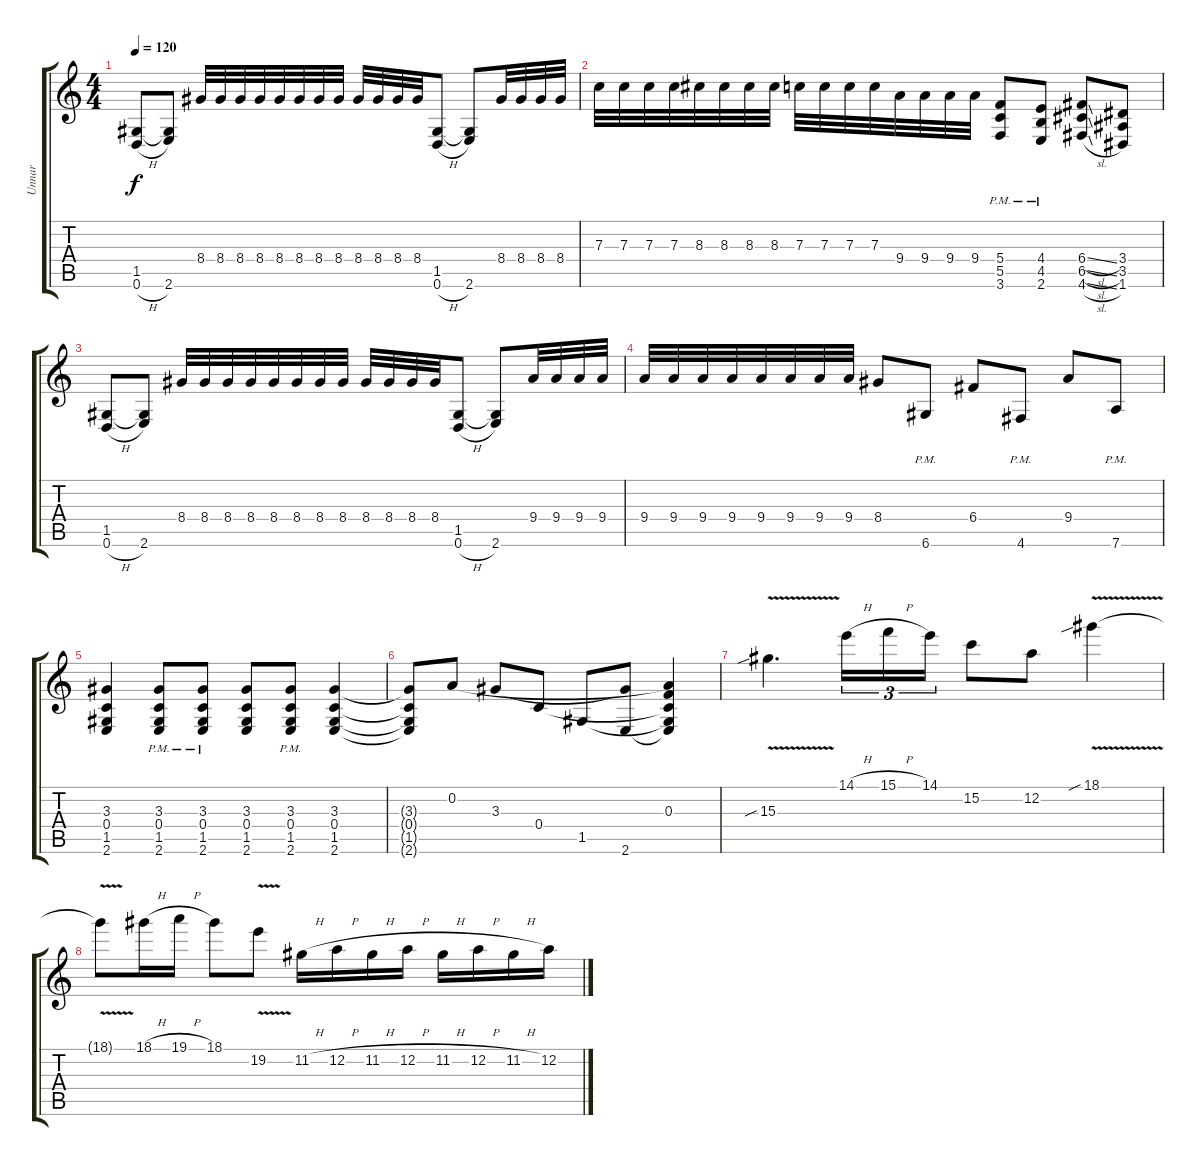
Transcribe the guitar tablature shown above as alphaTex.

\track ("Unnar" "Unnar") {instrument distortionguitar}
\staff {score tabs}
\tuning (D4 A3 F3 C3 G2 D2) {hide}
\ts (4 4)
\tempo 120
\clef g2
\ks c
(1.5 0.6{h}).8{dy f} (1.5{t} 2.6).8 8.4.32 8.4.32 8.4.32 8.4.32 8.4.32 8.4.32 8.4.32 8.4.32 8.4.32 8.4.32 8.4.32 8.4.32 (1.5 0.6{h}).8 (1.5{t} 2.6).8 8.4.32 8.4.32 8.4.32 8.4.32 |
7.3.32 7.3.32 7.3.32 7.3.32 8.3.32 8.3.32 8.3.32 8.3.32 7.3.32 7.3.32 7.3.32 7.3.32 9.4.32 9.4.32 9.4.32 9.4.32 (5.4{pm} 5.5{pm} 3.6{pm}).8 (4.4{pm} 4.5{pm} 2.6{pm}).8 (6.4{sl} 6.5{sl} 4.6{sl}).8 (3.4 3.5 1.6).8 |
(1.5 0.6{h}).8 (1.5{t} 2.6).8 8.4.32 8.4.32 8.4.32 8.4.32 8.4.32 8.4.32 8.4.32 8.4.32 8.4.32 8.4.32 8.4.32 8.4.32 (1.5 0.6{h}).8 (1.5{t} 2.6).8 9.4.32 9.4.32 9.4.32 9.4.32 |
9.4.32 9.4.32 9.4.32 9.4.32 9.4.32 9.4.32 9.4.32 9.4.32 8.4.8 6.6{pm}.8 6.4.8 4.6{pm}.8 9.4.8 7.6{pm}.8 |
(3.3 0.4 1.5 2.6).4 (3.3{pm} 0.4{pm} 1.5{pm} 2.6{pm}).8 (3.3{pm} 0.4{pm} 1.5{pm} 2.6{pm}).8 (3.3 0.4 1.5 2.6).8 (3.3{pm} 0.4{pm} 1.5{pm} 2.6{pm}).8 (3.3 0.4 1.5 2.6).4 |
(3.3{t} 0.4{t} 1.5{t} 2.6{t}).8 0.2.8 3.3.8 0.4.8 1.5.8 (3.3{t} 2.6).8 (0.2{t} 0.3 0.4{t} 1.5{t} 2.6{t}).4 |
15.3{v sib}.4{d} 14.1{h}.16{tu (3 2)} 15.1{h}.16{tu (3 2)} 14.1.16{tu (3 2)} 15.2.8 12.2.8 18.1{v sib}.4 |
18.1{t}.8 18.1{h}.16 19.1{h}.16 18.1.8 19.2{v}.8 11.2{h}.16 12.2{h}.16 11.2{h}.16 12.2{h}.16 11.2{h}.16 12.2{h}.16 11.2{h}.16 12.2.16
